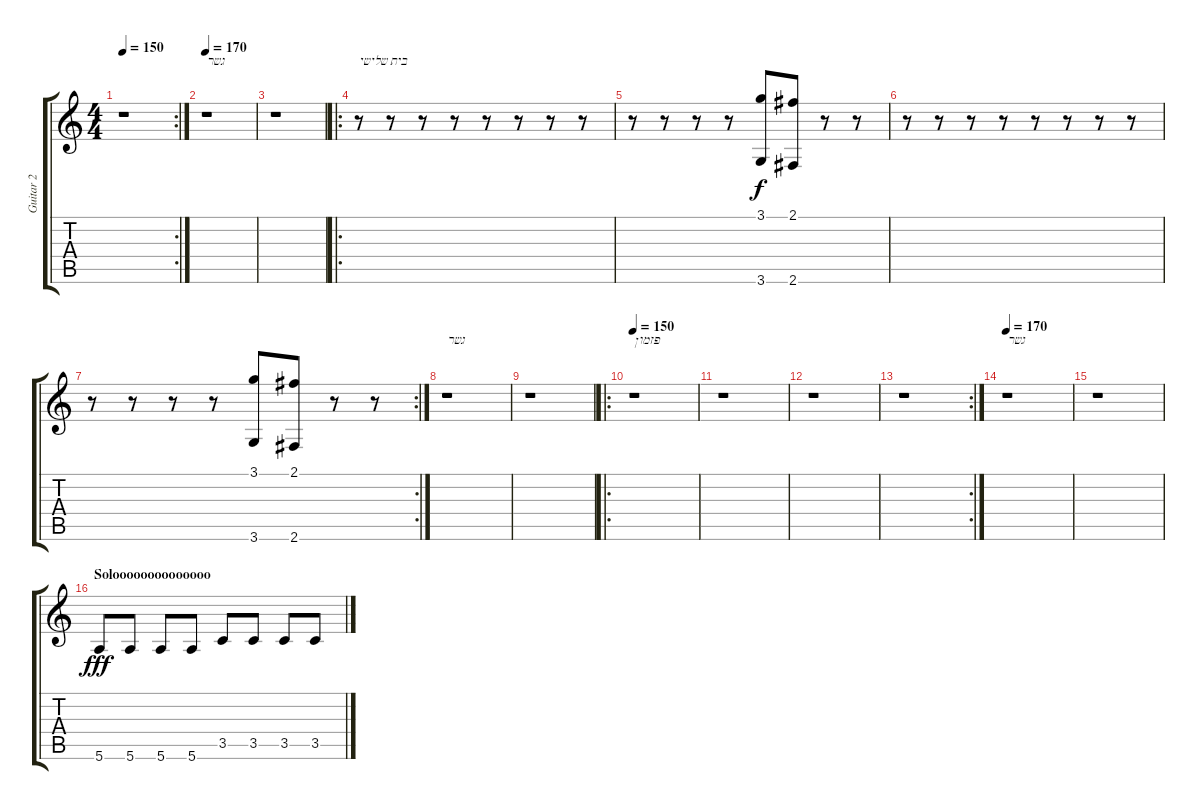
\track ("Guitar 2" "Guitar 2") {instrument electricguitarclean}
\staff {score tabs}
\tuning (E4 B3 G3 D3 A2 E2) {hide}
\rc 2
\ts (4 4)
\tempo 150
\clef g2
\ks c
r.1{dy f} |
\tempo 170
r.1{txt "גשר"} |
r.1 |
\ro
r.8{txt "בית שלישי"} r.8 r.8 r.8 r.8 r.8 r.8 r.8 |
r.8 r.8 r.8 r.8 (3.1 3.6).8 (2.1 2.6).8 r.8 r.8 |
r.8 r.8 r.8 r.8 r.8 r.8 r.8 r.8 |
\rc 2
r.8 r.8 r.8 r.8 (3.1 3.6).8 (2.1 2.6).8 r.8 r.8 |
r.1{txt "גשר"} |
r.1 |
\ro
\tempo 150
r.1{txt "פזמון"} |
r.1 |
r.1 |
\rc 2
r.1 |
\tempo 170
r.1{txt "גשר"} |
r.1 |
\section ("" "Soloooooooooooooo")
5.6.8{dy fff} 5.6.8 5.6.8 5.6.8 3.5.8 3.5.8 3.5.8 3.5.8
